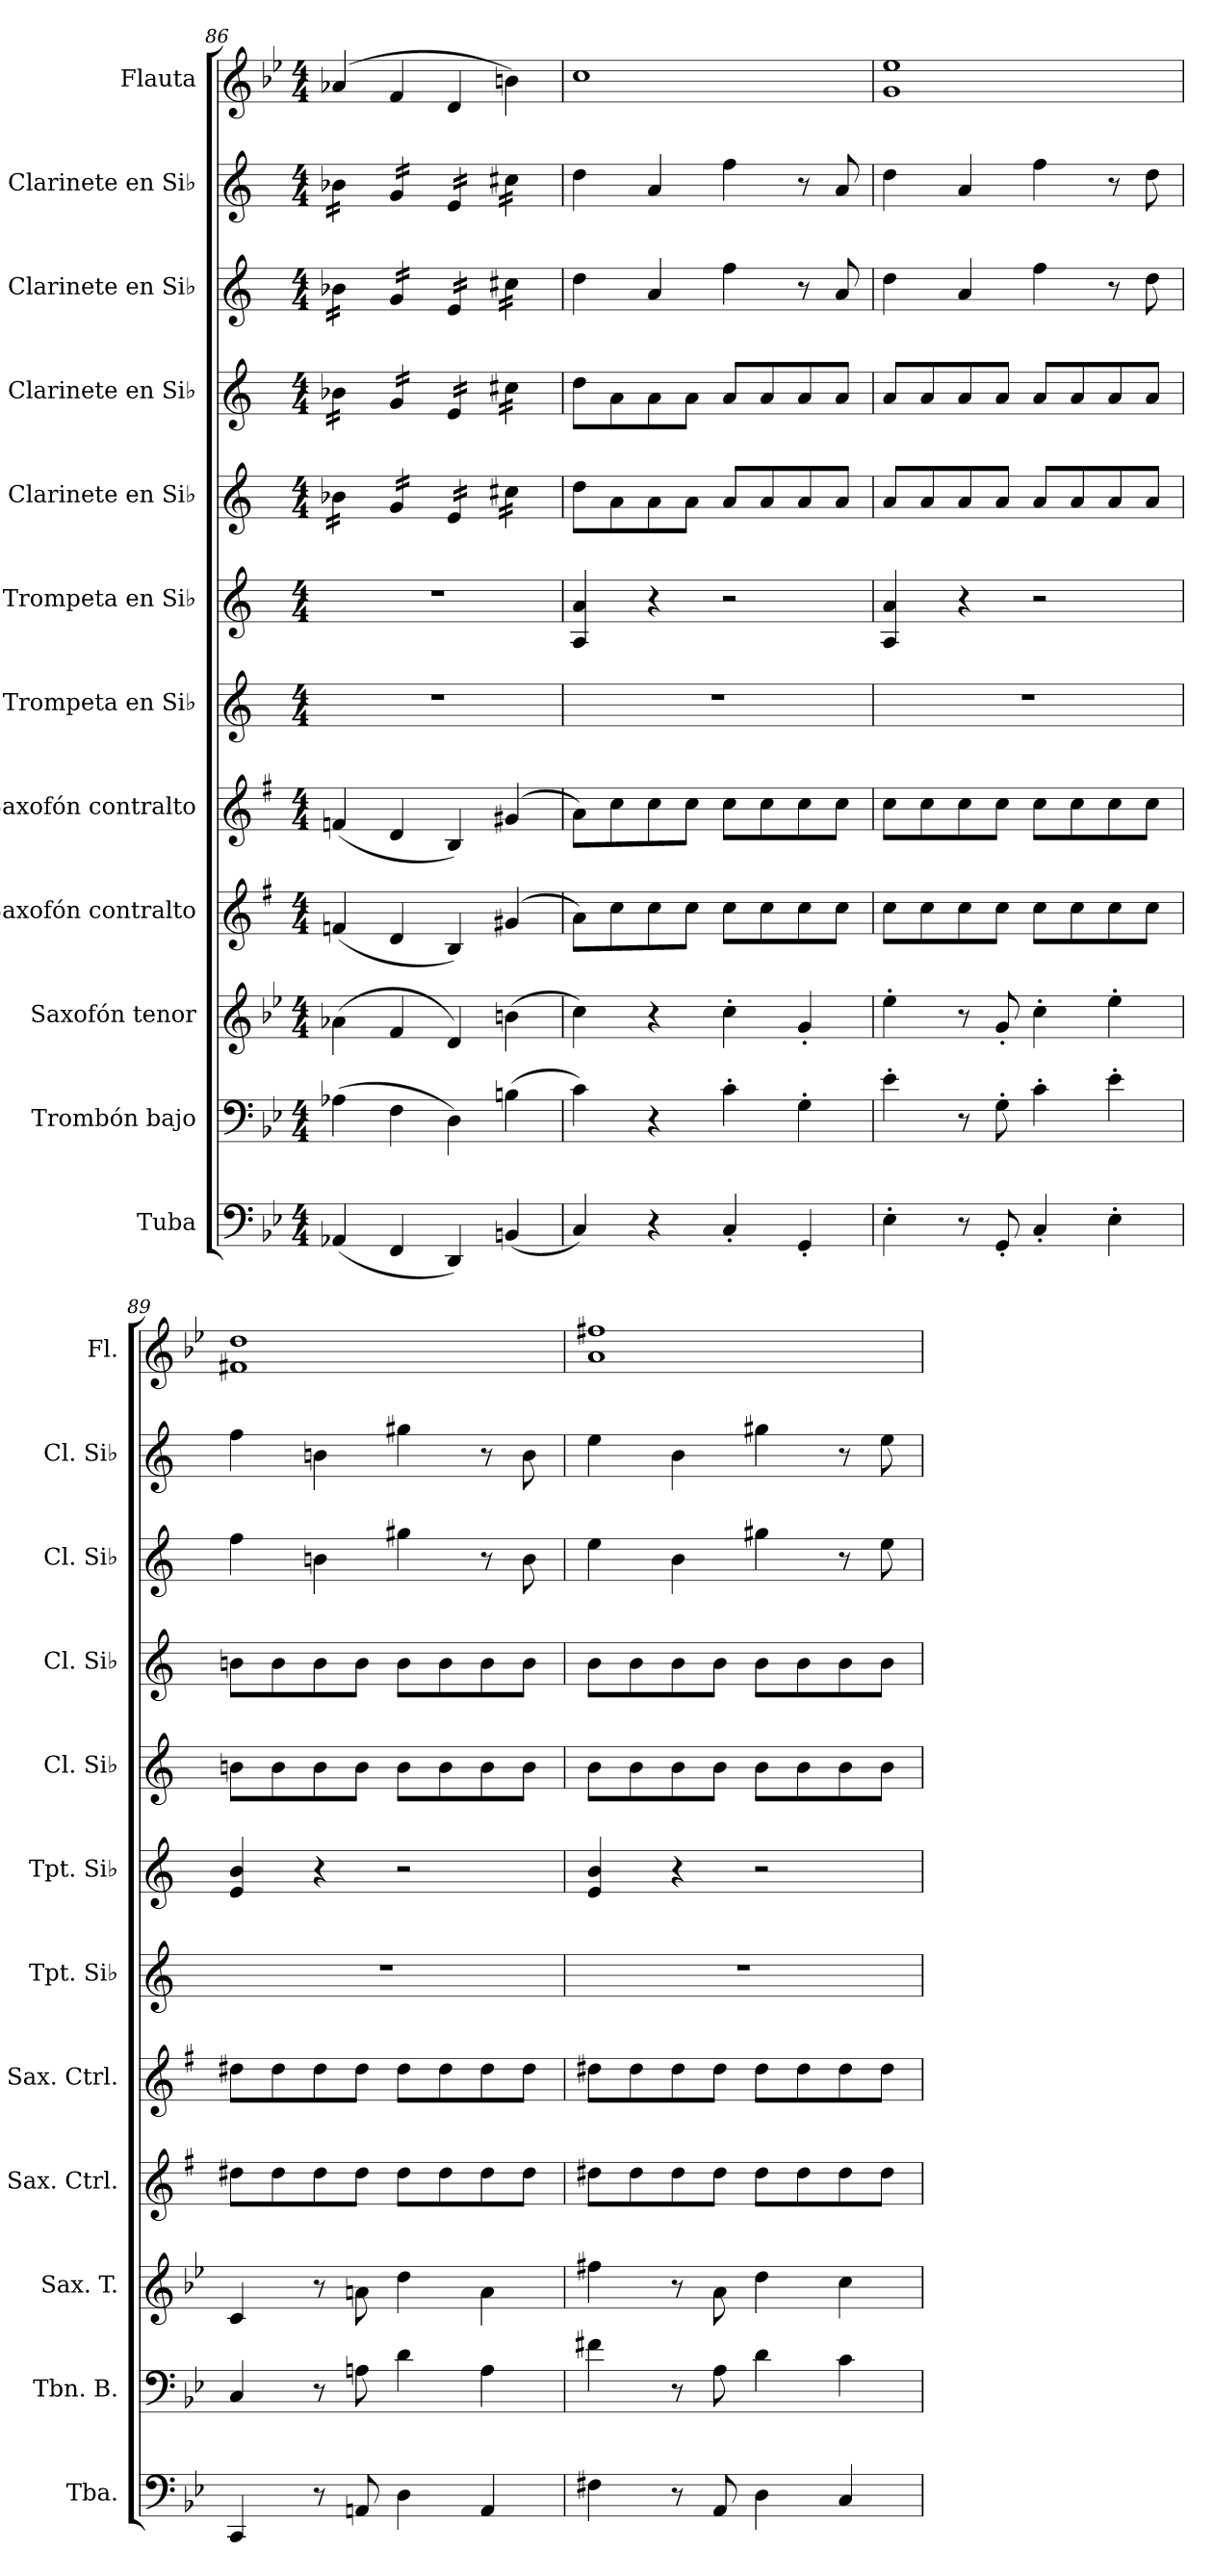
**kern	**kern	**kern	**kern	**kern	**kern	**kern	**kern	**kern	**kern	**kern	**kern
*part12	*part11	*part10	*part9	*part8	*part7	*part6	*part5	*part4	*part3	*part2	*part1
*staff12	*staff11	*staff10	*staff9	*staff8	*staff7	*staff6	*staff5	*staff4	*staff3	*staff2	*staff1
*I"Tuba	*I"Trombón bajo	*I"Saxofón tenor	*I"Saxofón contralto	*I"Saxofón contralto	*I"Trompeta en Si♭	*I"Trompeta en Si♭	*I"Clarinete en Si♭	*I"Clarinete en Si♭	*I"Clarinete en Si♭	*I"Clarinete en Si♭	*I"Flauta
*I'Tba.	*I'Tbn. B.	*I'Sax. T.	*I'Sax. Ctrl.	*I'Sax. Ctrl.	*I'Tpt. Si♭	*I'Tpt. Si♭	*I'Cl. Si♭	*I'Cl. Si♭	*I'Cl. Si♭	*I'Cl. Si♭	*I'Fl.
!!LO:PB:g=z
*clefF4	*clefF4	*clefG2	*clefG2	*clefG2	*clefG2	*clefG2	*clefG2	*clefG2	*clefG2	*clefG2	*clefG2
*	*	*ITrd8c14	*ITrd5c9	*ITrd5c9	*ITrd1c2	*ITrd1c2	*ITrd1c2	*ITrd1c2	*ITrd1c2	*ITrd1c2	*
*k[b-e-]	*k[b-e-]	*k[b-e-]	*k[b-e-]	*k[b-e-]	*k[b-e-]	*k[b-e-]	*k[b-e-]	*k[b-e-]	*k[b-e-]	*k[b-e-]	*k[b-e-]
*M4/4	*M4/4	*M4/4	*M4/4	*M4/4	*M4/4	*M4/4	*M4/4	*M4/4	*M4/4	*M4/4	*M4/4
=86	=86	=86	=86	=86	=86	=86	=86	=86	=86	=86	=86
*	*	*	*	*	*	*	*tremolo	*	*	*	*
*	*	*	*	*	*	*	*	*tremolo	*	*	*
*	*	*	*	*	*	*	*	*	*tremolo	*	*
*	*	*	*	*	*	*	*	*	*	*tremolo	*
(<4AA-X/	(>4A-X\	(>4A-X\	(<4A-X/	(<4A-X/	1r	1r	16a-X\LL	16a-X\LL	16a-X\LL	16a-X\LL	(>4a-X/
.	.	.	.	.	.	.	16a-X\	16a-X\	16a-X\	16a-X\	.
.	.	.	.	.	.	.	16a-X\	16a-X\	16a-X\	16a-X\	.
.	.	.	.	.	.	.	16a-X\JJ	16a-X\JJ	16a-X\JJ	16a-X\JJ	.
4FF/	4F\	4F/	4F/	4F/	.	.	16f/LL	16f/LL	16f/LL	16f/LL	4f/
.	.	.	.	.	.	.	16f/	16f/	16f/	16f/	.
.	.	.	.	.	.	.	16f/	16f/	16f/	16f/	.
.	.	.	.	.	.	.	16f/JJ	16f/JJ	16f/JJ	16f/JJ	.
4DD/)	4D\)	4D/)	4D/)	4D/)	.	.	16d/LL	16d/LL	16d/LL	16d/LL	4d/
.	.	.	.	.	.	.	16d/	16d/	16d/	16d/	.
.	.	.	.	.	.	.	16d/	16d/	16d/	16d/	.
.	.	.	.	.	.	.	16d/JJ	16d/JJ	16d/JJ	16d/JJ	.
(<4BBn/	(>4Bn\	(>4Bn\	(<4Bn/	(<4Bn/	.	.	16bn\LL	16bn\LL	16bn\LL	16bn\LL	4bn\)
.	.	.	.	.	.	.	16bn\	16bn\	16bn\	16bn\	.
.	.	.	.	.	.	.	16bn\	16bn\	16bn\	16bn\	.
.	.	.	.	.	.	.	16bn\JJ	16bn\JJ	16bn\JJ	16bn\JJ	.
*	*	*	*	*	*	*	*	*	*	*Xtremolo	*
*	*	*	*	*	*	*	*	*	*Xtremolo	*	*
*	*	*	*	*	*	*	*	*Xtremolo	*	*	*
*	*	*	*	*	*	*	*Xtremolo	*	*	*	*
=87	=87	=87	=87	=87	=87	=87	=87	=87	=87	=87	=87
4C/)	4c\)	4c\)	8c\L)	8c\L)	1r	4G/ 4g/	8cc\L	8cc\L	4cc\	4cc\	1cc
.	.	.	8e-\	8e-\	.	.	8g\	8g\	.	.	.
4r	4r	4r	8e-\	8e-\	.	4r	8g\	8g\	4g/	4g/	.
.	.	.	8e-\J	8e-\J	.	.	8g\J	8g\J	.	.	.
4C'/	4c'\	4c'\	8e-\L	8e-\L	.	2r	8g/L	8g/L	4ee-\	4ee-\	.
.	.	.	8e-\	8e-\	.	.	8g/	8g/	.	.	.
4GG'/	4G'\	4G'/	8e-\	8e-\	.	.	8g/	8g/	8r	8r	.
.	.	.	8e-\J	8e-\J	.	.	8g/J	8g/J	8g/	8g/	.
=88	=88	=88	=88	=88	=88	=88	=88	=88	=88	=88	=88
4E-'\	4e-'\	4e-'\	8e-\L	8e-\L	1r	4G/ 4g/	8g/L	8g/L	4cc\	4cc\	1g 1ee-
.	.	.	8e-\	8e-\	.	.	8g/	8g/	.	.	.
8r	8r	8r	8e-\	8e-\	.	4r	8g/	8g/	4g/	4g/	.
8GG'/	8G'\	8G'/	8e-\J	8e-\J	.	.	8g/J	8g/J	.	.	.
4C'/	4c'\	4c'\	8e-\L	8e-\L	.	2r	8g/L	8g/L	4ee-\	4ee-\	.
.	.	.	8e-\	8e-\	.	.	8g/	8g/	.	.	.
4E-'\	4e-'\	4e-'\	8e-\	8e-\	.	.	8g/	8g/	8r	8r	.
.	.	.	8e-\J	8e-\J	.	.	8g/J	8g/J	8cc\	8cc\	.
=89	=89	=89	=89	=89	=89	=89	=89	=89	=89	=89	=89
4CC/	4C/	4C/	8f#X\L	8f#X\L	1r	4d/ 4a/	8an\L	8an\L	4ee-\	4ee-\	1f#X 1dd
.	.	.	8f#\	8f#\	.	.	8a\	8a\	.	.	.
8r	8r	8r	8f#\	8f#\	.	4r	8a\	8a\	4an\	4an\	.
8AAn/	8An\	8An\	8f#\J	8f#\J	.	.	8a\J	8a\J	.	.	.
4D\	4d\	4d\	8f#\L	8f#\L	.	2r	8a\L	8a\L	4ff#X\	4ff#X\	.
.	.	.	8f#\	8f#\	.	.	8a\	8a\	.	.	.
4AA/	4A\	4A\	8f#\	8f#\	.	.	8a\	8a\	8r	8r	.
.	.	.	8f#\J	8f#\J	.	.	8a\J	8a\J	8a\	8a\	.
=90	=90	=90	=90	=90	=90	=90	=90	=90	=90	=90	=90
4F#X\	4f#X\	4f#X\	8f#X\L	8f#X\L	1r	4d/ 4a/	8a\L	8a\L	4dd\	4dd\	1a 1ff#X
.	.	.	8f#\	8f#\	.	.	8a\	8a\	.	.	.
8r	8r	8r	8f#\	8f#\	.	4r	8a\	8a\	4a\	4a\	.
8AA/	8A\	8A\	8f#\J	8f#\J	.	.	8a\J	8a\J	.	.	.
4D\	4d\	4d\	8f#\L	8f#\L	.	2r	8a\L	8a\L	4ff#X\	4ff#X\	.
.	.	.	8f#\	8f#\	.	.	8a\	8a\	.	.	.
4C/	4c\	4c\	8f#\	8f#\	.	.	8a\	8a\	8r	8r	.
.	.	.	8f#\J	8f#\J	.	.	8a\J	8a\J	8dd\	8dd\	.
=	=	=	=	=	=	=	=	=	=	=	=
*-	*-	*-	*-	*-	*-	*-	*-	*-	*-	*-	*-
